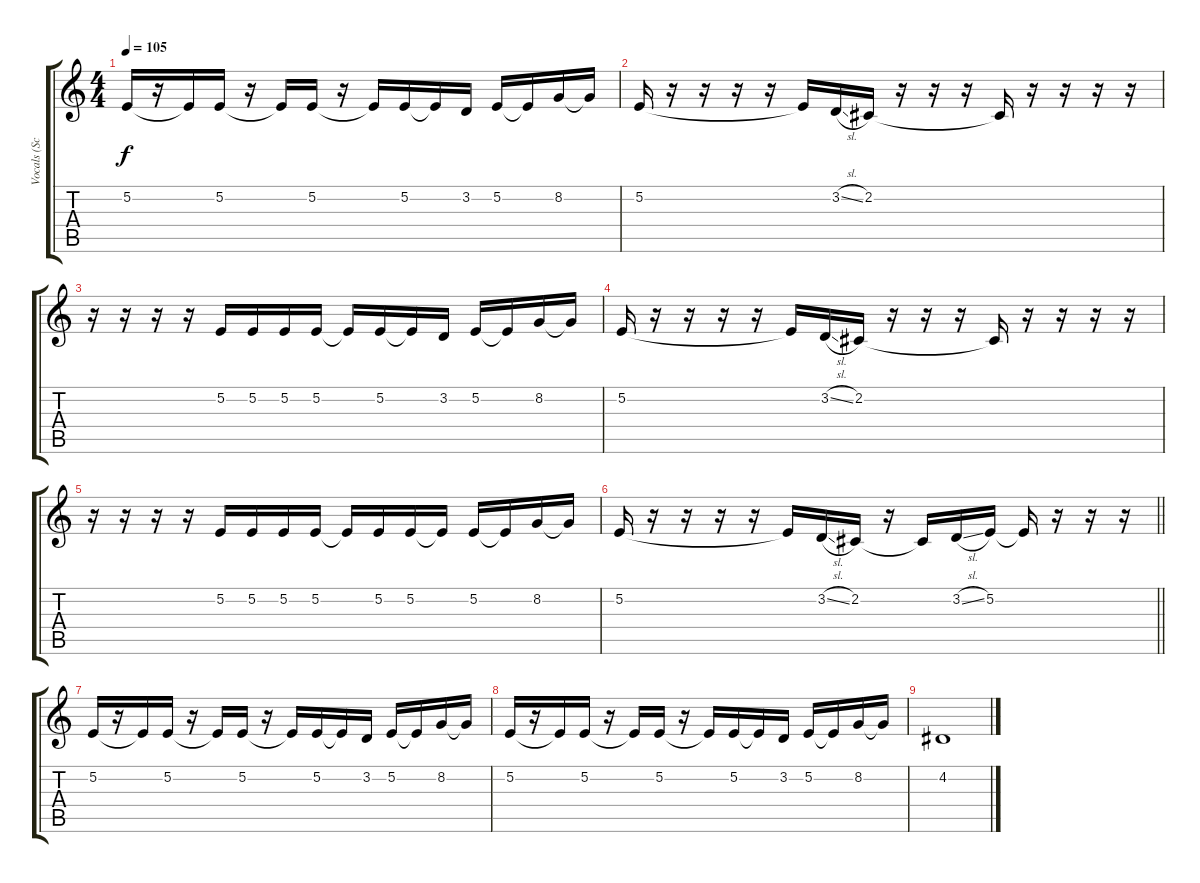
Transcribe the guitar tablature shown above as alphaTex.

\track ("Vocals (Scott Weiland)" "Vocals (Sc") {instrument lead2sawtooth}
\staff {score tabs}
\tuning (E4 B3 G3 D3 A2 E2) {hide}
\ts (4 4)
\tempo 105
\clef g2
\ks c
5.2.16{dy f} r.16 5.2{t}.16 5.2.16 r.16 5.2{t}.16 5.2.16 r.16 5.2{t}.16 5.2.16 5.2{t}.16 3.2.16 5.2.16 5.2{t}.16 8.2.16 8.2{t}.16 |
5.2.16 r.16 r.16 r.16 r.16 5.2{t}.16 3.2{sl}.16 2.2.16 r.16 r.16 r.16 2.2{t}.16 r.16 r.16 r.16 r.16 |
r.16 r.16 r.16 r.16 5.2.16 5.2.16 5.2.16 5.2.16 5.2{t}.16 5.2.16 5.2{t}.16 3.2.16 5.2.16 5.2{t}.16 8.2.16 8.2{t}.16 |
5.2.16 r.16 r.16 r.16 r.16 5.2{t}.16 3.2{sl}.16 2.2.16 r.16 r.16 r.16 2.2{t}.16 r.16 r.16 r.16 r.16 |
r.16 r.16 r.16 r.16 5.2.16 5.2.16 5.2.16 5.2.16 5.2{t}.16 5.2.16 5.2.16 5.2{t}.16 5.2.16 5.2{t}.16 8.2.16 8.2{t}.16 |
\barLineRight lightlight
5.2.16 r.16 r.16 r.16 r.16 5.2{t}.16 3.2{sl}.16 2.2.16 r.16 2.2{t}.16 3.2{sl}.16 5.2.16 5.2{t}.16 r.16 r.16 r.16 |
5.2.16 r.16 5.2{t}.16 5.2.16 r.16 5.2{t}.16 5.2.16 r.16 5.2{t}.16 5.2.16 5.2{t}.16 3.2.16 5.2.16 5.2{t}.16 8.2.16 8.2{t}.16 |
5.2.16 r.16 5.2{t}.16 5.2.16 r.16 5.2{t}.16 5.2.16 r.16 5.2{t}.16 5.2.16 5.2{t}.16 3.2.16 5.2.16 5.2{t}.16 8.2.16 8.2{t}.16 |
4.2.1
